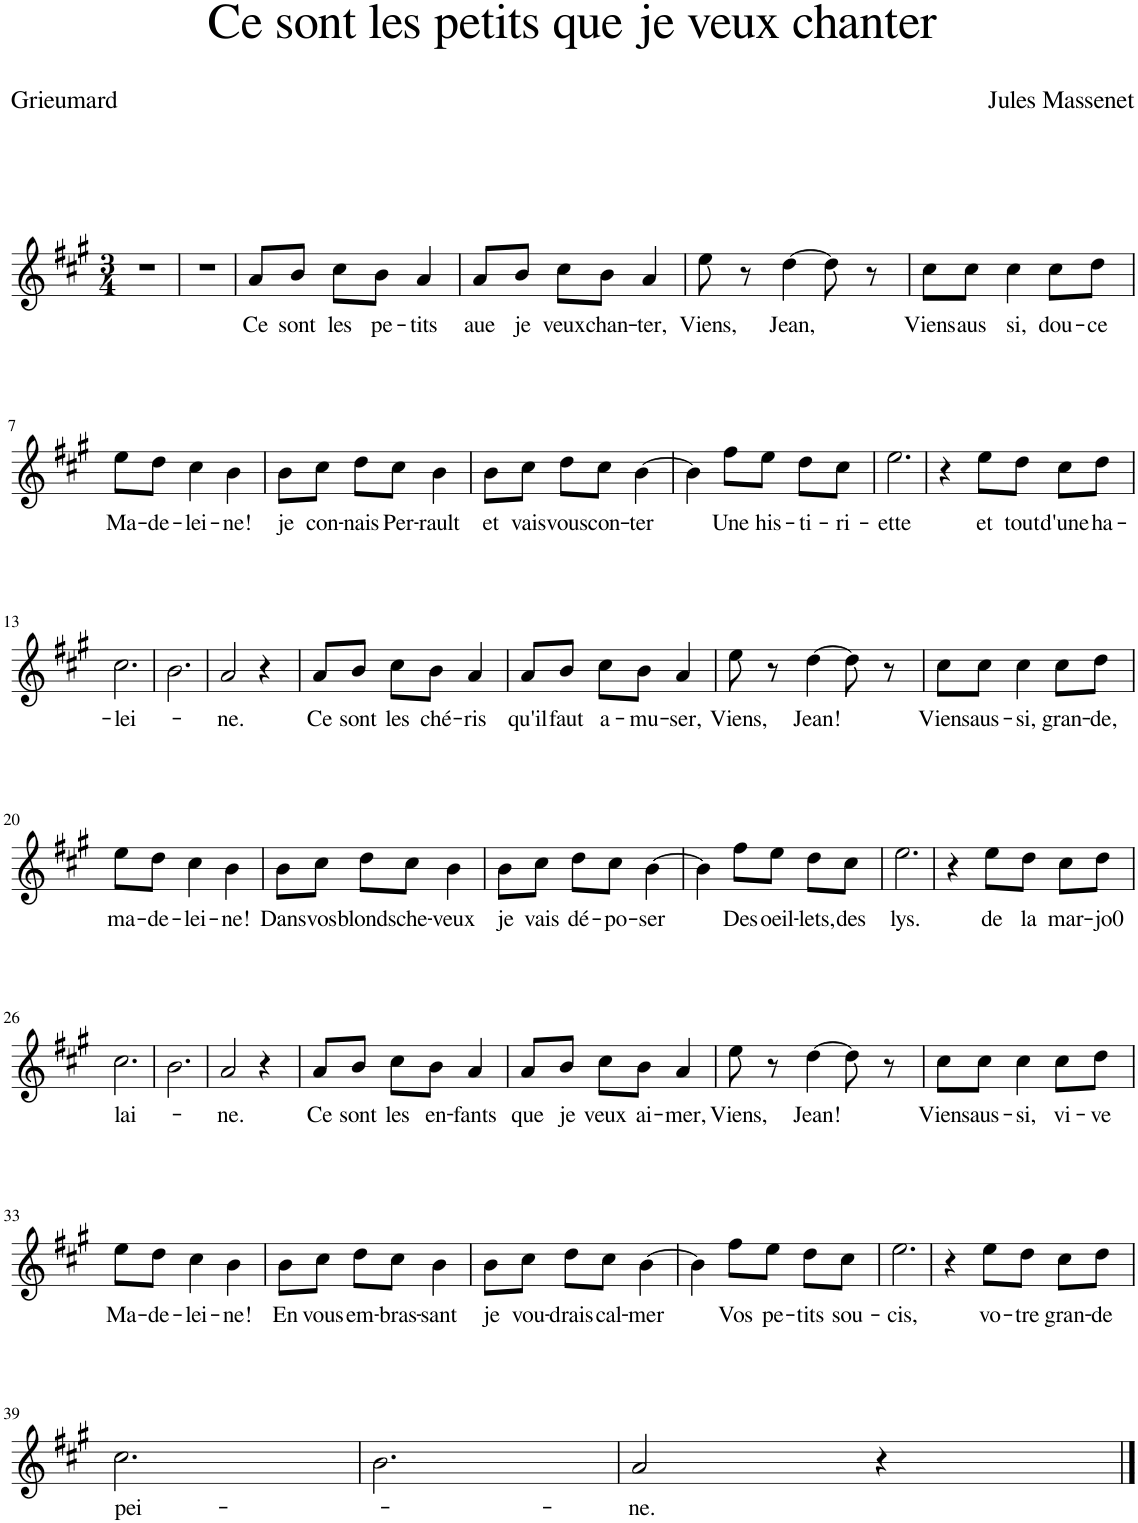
**kern	**text
*part1	*part1
*staff1	*staff1
*I"Piano	*
*I'Pno	*
*clefG2	*
*k[f#c#g#]	*
*M3/4	*
=1	=1
2.r	.
=2	=2
2.r	.
=3	=3
!	!LO:LY:b
8a/L	Ce
!	!LO:LY:b
8b/J	sont
!	!LO:LY:b
8cc#\L	les
!	!LO:LY:b
8b\J	pe-
!	!LO:LY:b
4a/	-tits
=4	=4
!	!LO:LY:b
8a/L	aue
!	!LO:LY:b
8b/J	je
!	!LO:LY:b
8cc#\L	veux
!	!LO:LY:b
8b\J	chan-
!	!LO:LY:b
4a/	-ter,
=5	=5
!	!LO:LY:b
8ee\	Viens,
8r	.
!	!LO:LY:b
[4dd\	Jean,
8dd\]	.
8r	.
=6	=6
!	!LO:LY:b
8cc#\L	Viens
!	!LO:LY:b
8cc#\J	aus
!	!LO:LY:b
4cc#\	si,
!	!LO:LY:b
8cc#\L	dou-
!	!LO:LY:b
8dd\J	-ce
!!LO:LB:g=z
=7	=7
!	!LO:LY:b
8ee\L	Ma-
!	!LO:LY:b
8dd\J	-de-
!	!LO:LY:b
4cc#\	-lei-
!	!LO:LY:b
4b\	-ne!
=8	=8
!	!LO:LY:b
8b\L	je
!	!LO:LY:b
8cc#\J	con-
!	!LO:LY:b
8dd\L	-nais
!	!LO:LY:b
8cc#\J	Per-
!	!LO:LY:b
4b\	-rault
=9	=9
!	!LO:LY:b
8b\L	et
!	!LO:LY:b
8cc#\J	vais
!	!LO:LY:b
8dd\L	vous
!	!LO:LY:b
8cc#\J	con-
!	!LO:LY:b
[4b\	-ter
=10	=10
4b\]	.
!	!LO:LY:b
8ff#\L	Une
!	!LO:LY:b
8ee\J	his-
!	!LO:LY:b
8dd\L	-ti-
!	!LO:LY:b
8cc#\J	-ri-
=11	=11
!	!LO:LY:b
2.ee\	-ette
=12	=12
4r	.
!	!LO:LY:b
8ee\L	et
!	!LO:LY:b
8dd\J	tout
!	!LO:LY:b
8cc#\L	d'une
!	!LO:LY:b
8dd\J	ha-
!!LO:LB:g=z
=13	=13
!	!LO:LY:b
2.cc#\	-lei-
=14	=14
2.b\	.
=15	=15
!	!LO:LY:b
2a/	-ne.
4r	.
=16	=16
!	!LO:LY:b
8a/L	Ce
!	!LO:LY:b
8b/J	sont
!	!LO:LY:b
8cc#\L	les
!	!LO:LY:b
8b\J	ché-
!	!LO:LY:b
4a/	-ris
=17	=17
!	!LO:LY:b
8a/L	qu'il
!	!LO:LY:b
8b/J	faut
!	!LO:LY:b
8cc#\L	a-
!	!LO:LY:b
8b\J	-mu-
!	!LO:LY:b
4a/	-ser,
=18	=18
!	!LO:LY:b
8ee\	Viens,
8r	.
!	!LO:LY:b
[4dd\	Jean!
8dd\]	.
8r	.
=19	=19
!	!LO:LY:b
8cc#\L	Viens
!	!LO:LY:b
8cc#\J	aus-
!	!LO:LY:b
4cc#\	-si,
!	!LO:LY:b
8cc#\L	gran-
!	!LO:LY:b
8dd\J	-de,
!!LO:LB:g=z
=20	=20
!	!LO:LY:b
8ee\L	ma-
!	!LO:LY:b
8dd\J	-de-
!	!LO:LY:b
4cc#\	-lei-
!	!LO:LY:b
4b\	-ne!
=21	=21
!	!LO:LY:b
8b\L	Dans
!	!LO:LY:b
8cc#\J	vos
!	!LO:LY:b
8dd\L	blonds
!	!LO:LY:b
8cc#\J	che-
!	!LO:LY:b
4b\	-veux
=22	=22
!	!LO:LY:b
8b\L	je
!	!LO:LY:b
8cc#\J	vais
!	!LO:LY:b
8dd\L	dé-
!	!LO:LY:b
8cc#\J	-po-
!	!LO:LY:b
[4b\	-ser
=23	=23
4b\]	.
!	!LO:LY:b
8ff#\L	Des
!	!LO:LY:b
8ee\J	oeil-
!	!LO:LY:b
8dd\L	-lets,
!	!LO:LY:b
8cc#\J	des
=24	=24
!	!LO:LY:b
2.ee\	lys.
=25	=25
4r	.
!	!LO:LY:b
8ee\L	de
!	!LO:LY:b
8dd\J	la
!	!LO:LY:b
8cc#\L	mar-
!	!LO:LY:b
8dd\J	-jo0
!!LO:LB:g=z
=26	=26
!	!LO:LY:b
2.cc#\	-lai-
=27	=27
2.b\	.
=28	=28
!	!LO:LY:b
2a/	-ne.
4r	.
=29	=29
!	!LO:LY:b
8a/L	Ce
!	!LO:LY:b
8b/J	sont
!	!LO:LY:b
8cc#\L	les
!	!LO:LY:b
8b\J	en-
!	!LO:LY:b
4a/	-fants
=30	=30
!	!LO:LY:b
8a/L	que
!	!LO:LY:b
8b/J	je
!	!LO:LY:b
8cc#\L	veux
!	!LO:LY:b
8b\J	ai-
!	!LO:LY:b
4a/	-mer,
=31	=31
!	!LO:LY:b
8ee\	Viens,
8r	.
!	!LO:LY:b
[4dd\	Jean!
8dd\]	.
8r	.
=32	=32
!	!LO:LY:b
8cc#\L	Viens
!	!LO:LY:b
8cc#\J	aus-
!	!LO:LY:b
4cc#\	-si,
!	!LO:LY:b
8cc#\L	vi-
!	!LO:LY:b
8dd\J	-ve
!!LO:LB:g=z
=33	=33
!	!LO:LY:b
8ee\L	Ma-
!	!LO:LY:b
8dd\J	-de-
!	!LO:LY:b
4cc#\	-lei-
!	!LO:LY:b
4b\	-ne!
=34	=34
!	!LO:LY:b
8b\L	En
!	!LO:LY:b
8cc#\J	vous
!	!LO:LY:b
8dd\L	em-
!	!LO:LY:b
8cc#\J	-bras-
!	!LO:LY:b
4b\	-sant
=35	=35
!	!LO:LY:b
8b\L	je
!	!LO:LY:b
8cc#\J	vou-
!	!LO:LY:b
8dd\L	-drais
!	!LO:LY:b
8cc#\J	cal-
!	!LO:LY:b
[4b\	-mer
=36	=36
4b\]	.
!	!LO:LY:b
8ff#\L	Vos
!	!LO:LY:b
8ee\J	pe-
!	!LO:LY:b
8dd\L	-tits
!	!LO:LY:b
8cc#\J	sou-
=37	=37
!	!LO:LY:b
2.ee\	-cis,
=38	=38
4r	.
!	!LO:LY:b
8ee\L	vo-
!	!LO:LY:b
8dd\J	-tre
!	!LO:LY:b
8cc#\L	gran-
!	!LO:LY:b
8dd\J	-de
!!LO:LB:g=z
=39	=39
!	!LO:LY:b
2.cc#\	pei-
=40	=40
2.b\	.
=41	=41
!	!LO:LY:b
2a/	-ne.
4r	.
==	==
*-	*-
